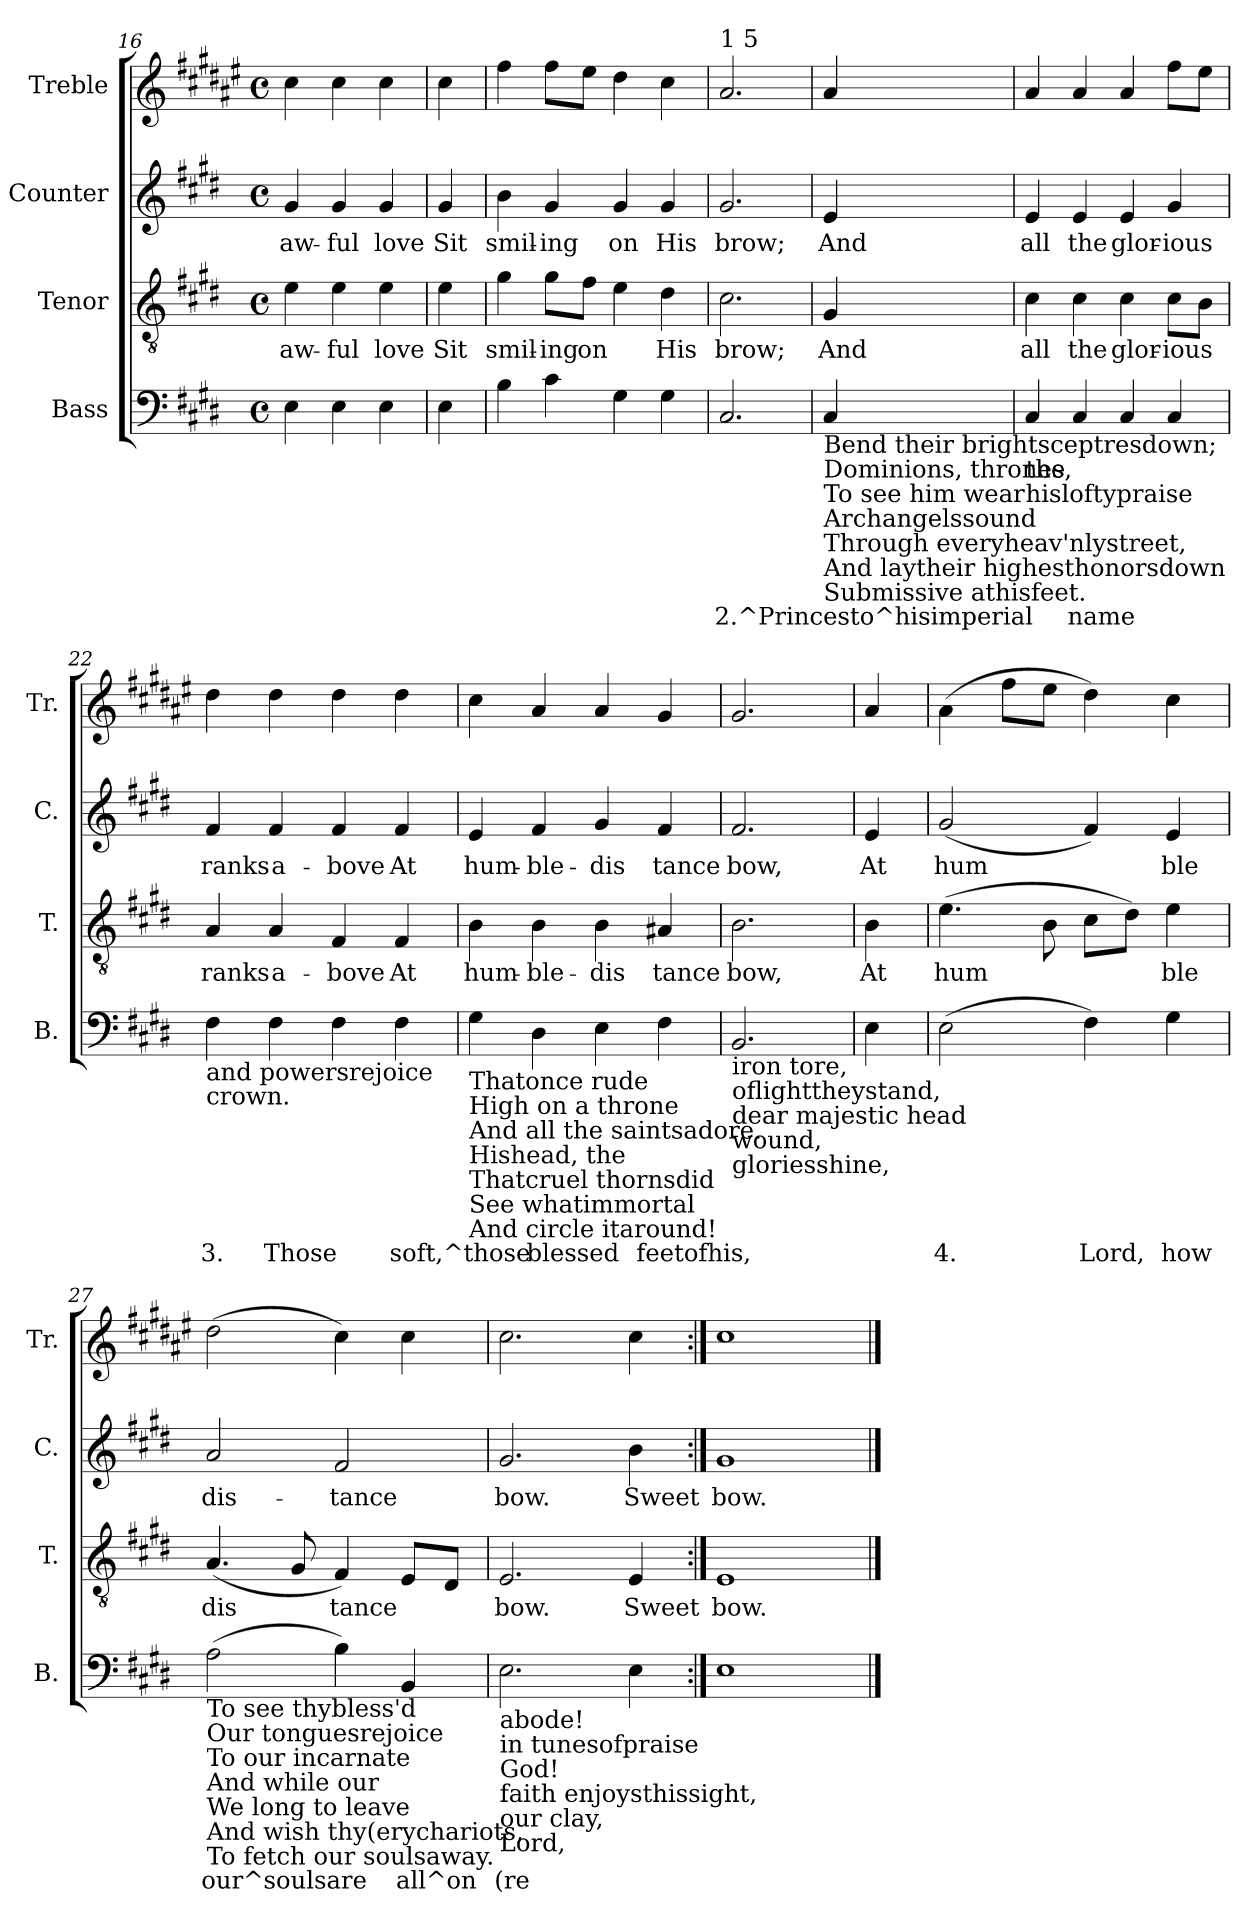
**kern	**text	**kern	**text	**kern	**text	**kern
*part4	*part4	*part3	*part3	*part2	*part2	*part1
*staff4	*staff4	*staff3	*staff3	*staff2	*staff2	*staff1
*I"Bass	*	*I"Tenor	*	*I"Counter	*	*I"Treble
*I'B.	*	*I'T.	*	*I'C.	*	*I'Tr.
*clefF4	*	*clefGv2	*	*clefG2	*	*clefG2
*	*	*	*	*	*	*ITrd1c2
*k[f#c#g#d#]	*	*k[f#c#g#d#]	*	*k[f#c#g#d#]	*	*k[f#c#g#d#]
*E:	*	*E:	*	*E:	*	*E:
*M4/4	*	*M4/4	*	*M4/4	*	*M4/4
*met(c)	*	*met(c)	*	*met(c)	*	*met(c)
=16	=16	=16	=16	=16	=16	=16
!	!LO:LY:b:cj	!	!LO:LY:a:rj	!	!LO:LY:b:rj	!
4E\	.	4e\	aw-	4g#/	aw-	4b\
!	!LO:LY:b:cj	!	!LO:LY:a:rj	!	!LO:LY:b:rj	!
4E\	.	4e\	-ful	4g#/	-ful	4b\
!	!LO:LY:b:cj	!	!LO:LY:a:rj	!	!LO:LY:b:rj	!
4E\	.	4e\	love	4g#/	love	4b\
=17	=17	=17	=17	=17	=17	=17
!	!LO:LY:b:cj	!	!LO:LY:a:rj	!	!LO:LY:b:rj	!
4E\	.	4e\	Sit	4g#/	Sit	4b\
=18	=18	=18	=18	=18	=18	=18
!	!LO:LY:b:cj	!	!LO:LY:a:rj	!	!LO:LY:b:rj	!
4B\	.	4g#\	smil-	4b\	smil-	4ee\
!	!LO:LY:b:cj	!	!LO:LY:a:rj	!	!LO:LY:b:rj	!
4c#\	.	8g#\L	-ing	4g#/	-ing	8ee\L
!	!	!	!LO:LY:a:rj	!	!	!
.	.	8f#\J	on	.	.	8dd#\J
!	!LO:LY:b:cj	!	!LO:LY:a:rj	!	!LO:LY:b:rj	!
4G#\	.	4e\	.	4g#/	on	4cc#\
!	!LO:LY:b:cj	!	!LO:LY:a:rj	!	!LO:LY:b:rj	!
4G#\	.	4d#\	His	4g#/	His	4b\
!!LO:LB:g=z
=19	=19	=19	=19	=19	=19	=19
!	!	!	!	!	!	!LO:TX:a:t=1 5
!	!LO:LY:b:cj	!	!LO:LY:a:rj	!	!LO:LY:b:rj	!
2.C#/	2.^Princesto^hisimperial	2.c#\	brow;	2.g#/	brow;	2.g#/
=20	=20	=20	=20	=20	=20	=20
!LO:TX:b:t=Bend their brightsceptresdown;	!	!	!	!	!	!
!LO:TX:b:t=Dominions, thrones,	!	!	!	!	!	!
!LO:TX:b:t=To see him wear	!	!	!	!	!	!
!LO:TX:b:t=Archangelssound	!	!	!	!	!	!
!LO:TX:b:t=Through everyheav'nlystreet,	!	!	!	!	!	!
!LO:TX:b:t=And laytheir highesthonorsdown	!	!	!	!	!	!
!LO:TX:b:t=Submissive athisfeet.	!	!	!	!	!	!
!	!LO:LY:b:cj	!	!LO:LY:a:rj	!	!LO:LY:b:rj	!
4C#/	.	4G#/	And	4e/	And	4g#/
=21	=21	=21	=21	=21	=21	=21
!LO:TX:b:t=the	!	!	!	!	!	!
!LO:TX:b:t=hisloftypraise	!	!	!	!	!	!
!	!LO:LY:b:cj	!	!LO:LY:a:rj	!	!LO:LY:b:rj	!
4C#/	.	4c#\	all	4e/	all	4g#/
!	!LO:LY:b:cj	!	!LO:LY:a:rj	!	!LO:LY:b:rj	!
4C#/	name	4c#\	the	4e/	the	4g#/
!	!LO:LY:b:cj	!	!LO:LY:a:rj	!	!LO:LY:b:rj	!
4C#/	.	4c#\	glor-	4e/	glor-	4g#/
!	!LO:LY:b:cj	!	!LO:LY:a:rj	!	!LO:LY:b:rj	!
4C#/	.	8c#\L	-ious	4g#/	-ious	8ee\L
!	!	!	!LO:LY:a:rj	!	!	!
.	.	8B\J	.	.	.	8dd#\J
=22	=22	=22	=22	=22	=22	=22
!LO:TX:b:t=and powersrejoice	!	!	!	!	!	!
!LO:TX:b:t=crown.	!	!	!	!	!	!
!	!LO:LY:b:cj	!	!LO:LY:a:rj	!	!LO:LY:b:rj	!
4F#\	3.	4A/	ranks	4f#/	ranks	4cc#\
!	!LO:LY:b:cj	!	!LO:LY:a:rj	!	!LO:LY:b:rj	!
4F#\	Those	4A/	a-	4f#/	a-	4cc#\
!	!LO:LY:b:cj	!	!LO:LY:a:rj	!	!LO:LY:b:rj	!
4F#\	.	4F#/	-bove	4f#/	-bove	4cc#\
!	!LO:LY:b:cj	!	!LO:LY:a:rj	!	!LO:LY:b:rj	!
4F#\	soft,^those	4F#/	At	4f#/	At	4cc#\
=23	=23	=23	=23	=23	=23	=23
!LO:TX:b:t=Thatonce rude	!	!	!	!	!	!
!LO:TX:b:t=High on a throne	!	!	!	!	!	!
!LO:TX:b:t=And all the saintsadore.	!	!	!	!	!	!
!LO:TX:b:t=Hishead, the	!	!	!	!	!	!
!LO:TX:b:t=Thatcruel thornsdid	!	!	!	!	!	!
!LO:TX:b:t=See whatimmortal	!	!	!	!	!	!
!LO:TX:b:t=And circle itaround!	!	!	!	!	!	!
!	!LO:LY:b:cj	!	!LO:LY:a:rj	!	!LO:LY:b:rj	!
4G#\	.	4B\	hum-	4e/	hum-	4b\
!	!LO:LY:b:cj	!	!LO:LY:a:rj	!	!LO:LY:b:rj	!
4D#\	blessed	4B\	-ble-	4f#/	-ble-	4g#/
!	!LO:LY:b:cj	!	!LO:LY:a:rj	!	!LO:LY:b:rj	!
4E\	.	4B\	-dis	4g#/	-dis	4g#/
!	!LO:LY:b:cj	!	!LO:LY:a:rj	!	!LO:LY:b:rj	!
4F#\	feetofhis,	4A#X/	tance	4f#/	tance	4f#/
=24	=24	=24	=24	=24	=24	=24
!LO:TX:b:t=iron tore,	!	!	!	!	!	!
!LO:TX:b:t=oflighttheystand,	!	!	!	!	!	!
!LO:TX:b:t=dear majestic head	!	!	!	!	!	!
!LO:TX:b:t=wound,	!	!	!	!	!	!
!LO:TX:b:t=gloriesshine,	!	!	!	!	!	!
!	!LO:LY:b:cj	!	!LO:LY:a:rj	!	!LO:LY:b:rj	!
2.BB/	.	2.B\	bow,	2.f#/	bow,	2.f#/
=25	=25	=25	=25	=25	=25	=25
!	!LO:LY:b:cj	!	!LO:LY:a:rj	!	!LO:LY:b:rj	!
4E\	.	4B\	At	4e/	At	4g#/
=26	=26	=26	=26	=26	=26	=26
!	!LO:LY:b:cj	!	!LO:LY:a:rj	!	!LO:LY:b:rj	!
(>2E\	4.	(>4.e\	hum-	(<2g#/	hum-	(>4g#\
.	.	.	.	.	.	8ee\L
!	!	!	!LO:LY:a:rj	!	!	!
.	.	8B\	--	.	.	8dd#\J
!	!LO:LY:b:cj	!	!LO:LY:a:rj	!	!LO:LY:b:rj	!
4F#\)	Lord,	8c#\L	--	4f#/)	--	4cc#\)
!	!	!	!LO:LY:a:rj	!	!	!
.	.	8d#\J)	--	.	.	.
!	!LO:LY:b:cj	!	!LO:LY:a:rj	!	!LO:LY:b:rj	!
4G#\	how	4e\	-ble	4e/	-ble	4b\
=27	=27	=27	=27	=27	=27	=27
!LO:TX:b:t=To see thybless'd	!	!	!	!	!	!
!LO:TX:b:t=Our tonguesrejoice	!	!	!	!	!	!
!LO:TX:b:t=To our incarnate	!	!	!	!	!	!
!LO:TX:b:t=And while our	!	!	!	!	!	!
!LO:TX:b:t=We long to leave	!	!	!	!	!	!
!LO:TX:b:t=And wish thy(erychariots,	!	!	!	!	!	!
!LO:TX:b:t=To fetch our soulsaway.	!	!	!	!	!	!
!	!LO:LY:b:cj	!	!LO:LY:a:rj	!	!LO:LY:b:rj	!
(>2A\	our^soulsare	(<4.A/	dis-	2a/	dis-	(>2cc#\
!	!	!	!LO:LY:a:rj	!	!	!
.	.	8G#/	--	.	.	.
!	!LO:LY:b:cj	!	!LO:LY:a:rj	!	!LO:LY:b:rj	!
4B\)	.	4F#/)	-tance	2f#/	-tance	4b\)
!	!LO:LY:b:cj	!	!LO:LY:a:rj	!	!	!
4BB/	all^on	8E/L	.	.	.	4b\
!	!	!	!LO:LY:a:rj	!	!	!
.	.	8D#/J	.	.	.	.
=28	=28	=28	=28	=28	=28	=28
!LO:TX:b:t=abode!	!	!	!	!	!	!
!LO:TX:b:t=in tunesofpraise	!	!	!	!	!	!
!LO:TX:b:t=God!	!	!	!	!	!	!
!LO:TX:b:t=faith enjoysthissight,	!	!	!	!	!	!
!LO:TX:b:t=our clay,	!	!	!	!	!	!
!LO:TX:b:t=Lord,	!	!	!	!	!	!
!	!LO:LY:b:cj	!	!LO:LY:a:rj	!	!LO:LY:b:rj	!
2.E\	(re	2.E/	bow.	2.g#/	bow.	2.b\
!	!LO:LY:b:cj	!	!LO:LY:a:rj	!	!LO:LY:b:rj	!
4E\	.	4E/	Sweet	4b\	Sweet	4b\
=29:|!	=29:|!	=29:|!	=29:|!	=29:|!	=29:|!	=29:|!
!	!LO:LY:b:cj	!	!LO:LY:a:rj	!	!LO:LY:b:rj	!
1E	.	1E	bow.	1g#	bow.	1b
==	==	==	==	==	==	==
*-	*-	*-	*-	*-	*-	*-
